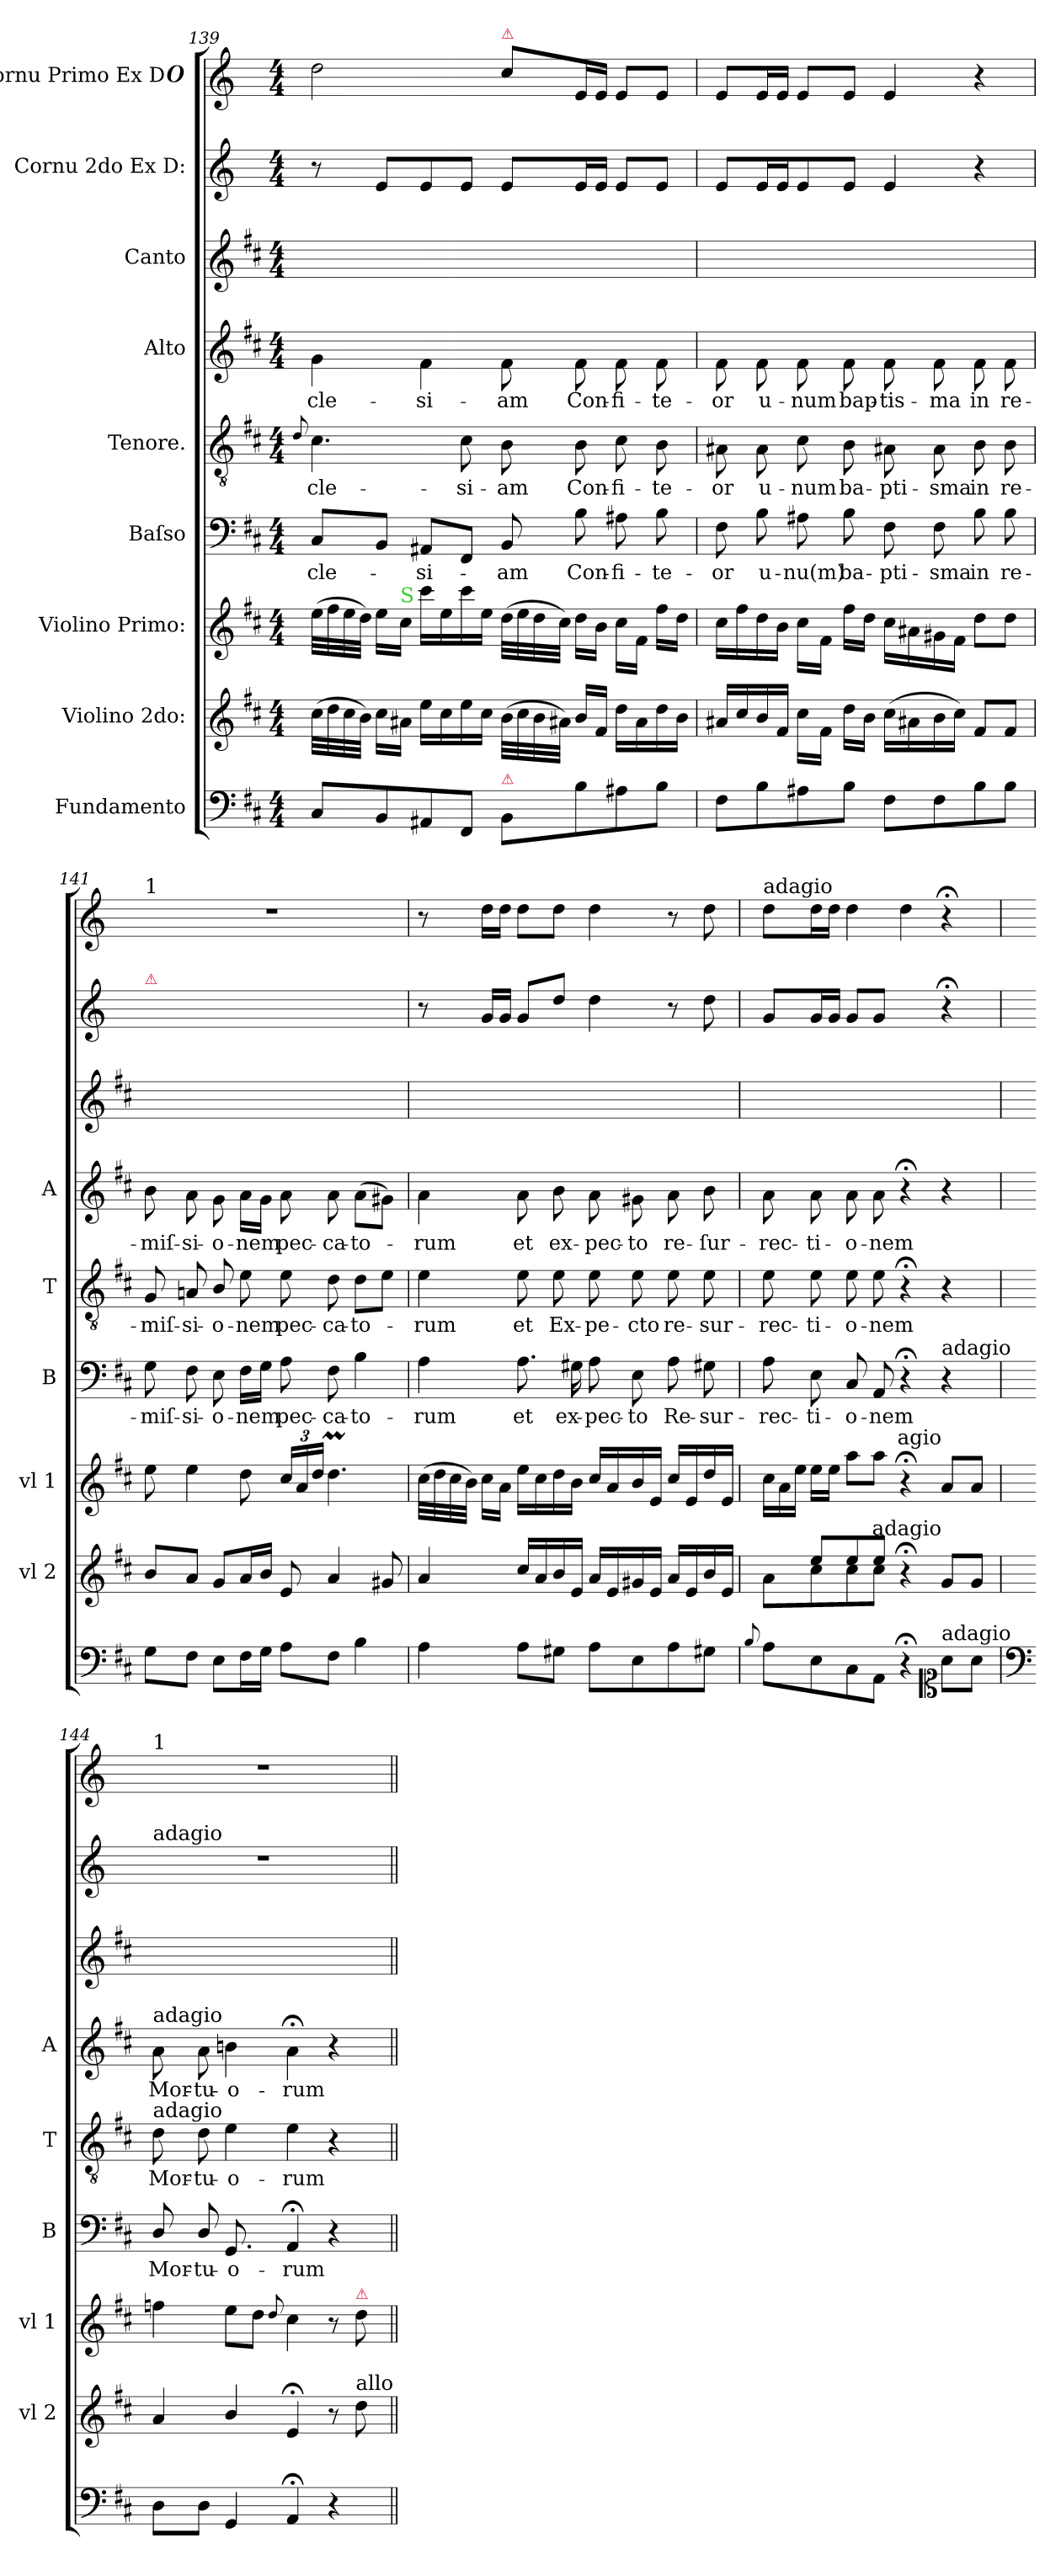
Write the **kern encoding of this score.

**kern	**kern	**kern	**kern	**text	**kern	**text	**kern	**text	**kern	**kern	**kern
*part9	*part8	*part7	*part6	*part6	*part5	*part5	*part4	*part4	*part3	*part2	*part1
*staff9	*staff8	*staff7	*staff6	*staff6	*staff5	*staff5	*staff4	*staff4	*staff3	*staff2	*staff1
*I"Fundamento	*I"Violino 2do:	*I"Violino Primo:	*I"Baſso	*	*I"Tenore.	*	*I"Alto	*	*I"Canto	*I"Cornu 2do Ex D:	*I"Cornu Primo Ex D#
*	*I'vl 2	*I'vl 1	*I'B	*	*I'T	*	*I'A	*	*	*	*
*clefF4	*clefG2	*clefG2	*clefF4	*	*clefGv2	*	*clefG2	*	*clefG2	*clefG2	*clefG2
*	*	*	*	*	*	*	*	*	*	*ITrd6c10	*ITrd6c10
*k[f#c#]	*k[f#c#]	*k[f#c#]	*k[f#c#]	*	*k[f#c#]	*	*k[f#c#]	*	*k[f#c#]	*k[f#c#]	*k[f#c#]
*M4/4	*M4/4	*M4/4	*M4/4	*	*M4/4	*	*M4/4	*	*M4/4	*M4/4	*M4/4
=139	=139	=139	=139	=139	=139	=139	=139	=139	=139	=139	=139
.	.	.	.	.	8qqd/	.	.	.	.	.	.
8C#/L	(32cc#\LLL	(32ee\LLL	8C#/L	-cle-	4.c#\	-cle-	4g\	-cle-	1ryy	8r	2e\
.	32dd\	32ff#\	.	.	.	.	.	.	.	.	.
.	32cc#\	32ee\	.	.	.	.	.	.	.	.	.
.	32b\JJJ)	32dd\JJJ)	.	.	.	.	.	.	.	.	.
8BB/	16cc#\LL	16ee\LL	8BB/J	.	.	.	.	.	.	8F#/L	.
!	!	!LO:TX:a:color=limegreen:t=S	!	!	!	!	!	!	!	!	!
.	16a#X\JJ	16cc#\JJ	.	.	.	.	.	.	.	.	.
8AA#X/	16ee\LL	16ccc#\LL	8AA#X/L	-si-	.	.	4f#\	-si-	.	8F#/	.
.	16cc#\	16ee\	.	.	.	.	.	.	.	.	.
8FF#/J	16ee\	16ccc#\	8FF#/J	.	8c#\	-si-	.	.	.	8F#/J	.
.	16cc#\JJ	16ee\JJ	.	.	.	.	.	.	.	.	.
!	!	!	!	!	!	!	!	!	!	!	!LO:TX:a:color=crimson:t=⚠
!LO:TX:a:color=crimson:t=⚠	!	!	!	!	!	!	!	!	!	!	!
8BB/L	(32b\LLL	(32dd\LLL	8BB/	-am	8B\	-am	8f#\	-am	.	8F#/L	8d\L
.	32cc#\	32ee\	.	.	.	.	.	.	.	.	.
.	32b\	32dd\	.	.	.	.	.	.	.	.	.
.	32a#X\JJJ)	32cc#\JJJ)	.	.	.	.	.	.	.	.	.
8B\	16b/LL	16dd\LL	8B\	Con-	8B\	Con-	8f#\	Con-	.	16F#/L	16F#/L
.	16f#/JJ	16b\JJ	.	.	.	.	.	.	.	16F#/JJ	16F#/JJ
8A#X\	16dd\LL	16cc#\LL	8A#X\	-fi-	8c#\	-fi-	8f#\	-fi-	.	8F#/L	8F#/L
.	16a#\	16f#\JJ	.	.	.	.	.	.	.	.	.
8B\J	16dd\	16ff#\LL	8B\	-te-	8B\	-te-	8f#\	-te-	.	8F#/J	8F#/J
.	16b\JJ	16dd\JJ	.	.	.	.	.	.	.	.	.
=140	=140	=140	=140	=140	=140	=140	=140	=140	=140	=140	=140
8F#\L	16a#X/LL	16cc#\LL	8F#\	-or	8A#X\	-or	8f#\	-or	1ryy	8F#/L	8F#/L
.	16cc#/	16ff#\	.	.	.	.	.	.	.	.	.
8B\	16b/	16dd\	8B\	u-	8A#\	u-	8f#\	u-	.	16F#/L	16F#/L
.	16f#/JJ	16b\JJ	.	.	.	.	.	.	.	16F#/J	16F#/JJ
8A#X\	16cc#\LL	16cc#\LL	8A#X\	-nu(m)	8c#\	-num	8f#\	-num	.	8F#/	8F#/L
.	16f#\JJ	16f#\JJ	.	.	.	.	.	.	.	.	.
8B\J	16dd\LL	16ff#\LL	8B\	ba-	8B\	ba-	8f#\	bap-	.	8F#/J	8F#/J
.	16b\JJ	16dd\JJ	.	.	.	.	.	.	.	.	.
8F#\L	(16cc#\LL	16cc#\LL	8F#\	-pti-	8A#X\	-pti-	8f#\	-tis-	.	4F#/	4F#/
.	16a#X\	16a#X\	.	.	.	.	.	.	.	.	.
8F#\	16b\	16g#X\	8F#\	-sma	8A#\	-sma	8f#\	-ma	.	.	.
.	16cc#\JJ)	16f#\JJ	.	.	.	.	.	.	.	.	.
8B\	8f#/L	8dd\L	8B\	in	8B\	in	8f#\	in	.	4r	4r
8B\J	8f#/J	8dd\J	8B\	re-	8B\	re-	8f#\	re-	.	.	.
=141	=141	=141	=141	=141	=141	=141	=141	=141	=141	=141	=141
!	!	!	!	!	!	!	!	!	!	!	!LO:TX:a:t=1
!	!	!	!	!	!	!	!	!	!	!LO:TX:a:color=crimson:t=⚠	!
8G\L	8b/L	8ee\	8G\	-miſ-	8G/	-miſ-	8b\	-miſ-	1ryy	1ryy	1r
8F#\J	8a/J	4ee\	8F#\	-si-	8An/	-si-	8a\	-si-	.	.	.
8E\L	8g/L	.	8E\	-o-	8B/	-o-	8g\	-o-	.	.	.
16F#\L	16a/L	8dd\	16F#\LL	-nem	8e\	-nem	16a\LL	-nem	.	.	.
16G\JJ	16b/JJ	.	16G\JJ	.	.	.	16g\JJ	.	.	.	.
8A\L	8e/	24cc#/LL	8A\	pec-	8e\	pec-	8a\	pec-	.	.	.
.	.	24a/	.	.	.	.	.	.	.	.	.
.	.	24dd/JJ	.	.	.	.	.	.	.	.	.
8F#\J	4a/	4.ddM\	8F#\	-ca-	8d\	-ca-	8a\	-ca-	.	.	.
4B\	.	.	4B\	-to-	8d\L	-to-	(8a\L	-to-	.	.	.
.	8g#X/	.	.	.	8e\J	.	8g#X\J)	.	.	.	.
=142	=142	=142	=142	=142	=142	=142	=142	=142	=142	=142	=142
4A\	4a/	(32cc#\LLL	4A\	-rum	4e\	-rum	4a\	-rum	1ryy	8r	8r
.	.	32dd\	.	.	.	.	.	.	.	.	.
.	.	32cc#\	.	.	.	.	.	.	.	.	.
.	.	32b\JJJ)	.	.	.	.	.	.	.	.	.
.	.	16cc#\LL	.	.	.	.	.	.	.	16A/LL	16e\LL
.	.	16a\JJ	.	.	.	.	.	.	.	16A/JJ	16e\JJ
8A\L	16cc#/LL	16ee\LL	8.A\	et	8e\	et	8a\	et	.	8A/L	8e\L
.	16a/	16cc#\	.	.	.	.	.	.	.	.	.
8G#X\J	16b/	16dd\	.	.	8e\	Ex-	8b\	ex-	.	8e/J	8e\J
.	16e/JJ	16b\JJ	16G#X\	ex-	.	.	.	.	.	.	.
8A\L	16a/LL	16cc#/LL	8A\	-pec-	8e\	-pe-	8a\	-pec-	.	4e\	4e\
.	16e/	16a/	.	.	.	.	.	.	.	.	.
8E\	16g#X/	16b/	8E\	-to	8e\	-cto	8g#X\	-to	.	.	.
.	16e/JJ	16e/JJ	.	.	.	.	.	.	.	.	.
8A\	16a/LL	16cc#/LL	8A\	Re-	8e\	re-	8a\	re-	.	8r	8r
.	16e/	16e/	.	.	.	.	.	.	.	.	.
8G#X\J	16b/	16dd/	8G#X\	-sur-	8e\	-sur-	8b\	-ſur-	.	8e\	8e\
.	16e/JJ	16e/JJ	.	.	.	.	.	.	.	.	.
=143	=143	=143	=143	=143	=143	=143	=143	=143	=143	=143	=143
8qqB/	.	.	.	.	.	.	.	.	.	.	.
*	*^	*	*	*	*	*	*	*	*	*	*
*	*	*	*Xtuplet	*	*	*	*	*	*	*	*	*
!	!	!	!	!	!	!	!	!	!	!	!	!LO:TX:a:t=adagio
8A\L	8ryy	8a\L	24cc#\LL	8A\	-rec-	8e\	-rec-	8a\	-rec-	1ryy	8A/L	8e\L
.	.	.	24a\	.	.	.	.	.	.	.	.	.
.	.	.	24ee\JJ	.	.	.	.	.	.	.	.	.
8E\	8ee/L	8cc#\	16ee\LL	8E\	-ti-	8e\	-ti-	8a\	-ti-	.	16A/L	16e\L
.	.	.	16ee\JJ	.	.	.	.	.	.	.	16A/JJ	16e\JJ
8C#\	8ee/	8cc#\	8aa\L	8C#/	-o-	8e\	-o-	8a\	-o-	.	8A/L	4e\
8AA\J	8ee/J	8cc#\J	8aa\J	8AA/	-nem	8e\	-nem	8a\	-nem	.	8A/J	.
4r;<	4r;<;	2ryy	4r;<;	4r;<	.	4r;<	.	4r;<;	.	.	4ryy	4e\
*clefC1	*	*	*	*	*	*	*	*	*	*	*	*
!	!	!	!	!LO:TX:a:t=adagio	!	!	!	!	!	!	!	!
!	!	!	!LO:TX:a:rj:t=agio	!	!	!	!	!	!	!	!	!
!	!LO:TX:a:rj:t=adagio	!	!	!	!	!	!	!	!	!	!	!
!LO:TX:a:t=adagio	!	!	!	!	!	!	!	!	!	!	!	!
8a\L	8g/L	.	8a/L	4r	.	4r	.	4r	.	.	4r;<;	4r;<;
8a\J	8g/J	.	8a/J	.	.	.	.	.	.	.	.	.
*	*v	*v	*	*	*	*	*	*	*	*	*	*
=144	=144	=144	=144	=144	=144	=144	=144	=144	=144	=144	=144
*clefF4	*	*	*	*	*	*	*	*	*	*	*
!	!	!	!	!	!	!	!	!	!	!	!LO:TX:a:t=1
!	!	!	!	!	!	!	!	!	!	!LO:TX:a:t=adagio	!
!	!	!	!	!	!	!	!LO:TX:a:t=adagio	!	!	!	!
!	!	!	!	!	!LO:TX:a:t=adagio	!	!	!	!	!	!
8D\L	4a/	4ffn\	8D/	Mor-	8d\	Mor-	8a\	Mor-	1ryy	1r	1r
8D\J	.	.	8D/	-tu-	8d\	-tu-	8a\	-tu-	.	.	.
!	!	!	!LO:N:vis=8.	!	!	!	!	!	!	!	!
4GG/	4b/	8ee\L	8GG/	-o-	4e\	-o-	4bn\	-o-	.	.	.
.	.	8dd\J	8ryy	.	.	.	.	.	.	.	.
.	.	8qqdd/	.	.	.	.	.	.	.	.	.
4AA;</	4e;/	4cc#\	4AA;</	-rum	4e\	-rum	4a;<\	-rum	.	.	.
4r	8r	8r	4r	.	4r	.	4r	.	.	.	.
!	!	!LO:TX:a:color=crimson:t=⚠	!	!	!	!	!	!	!	!	!
!	!LO:TX:a:t=allo	!	!	!	!	!	!	!	!	!	!
.	8dd\	8dd\	.	.	.	.	.	.	.	.	.
=||	=||	=||	=||	=||	=||	=||	=||	=||	=||	=||	=||
*-	*-	*-	*-	*-	*-	*-	*-	*-	*-	*-	*-
